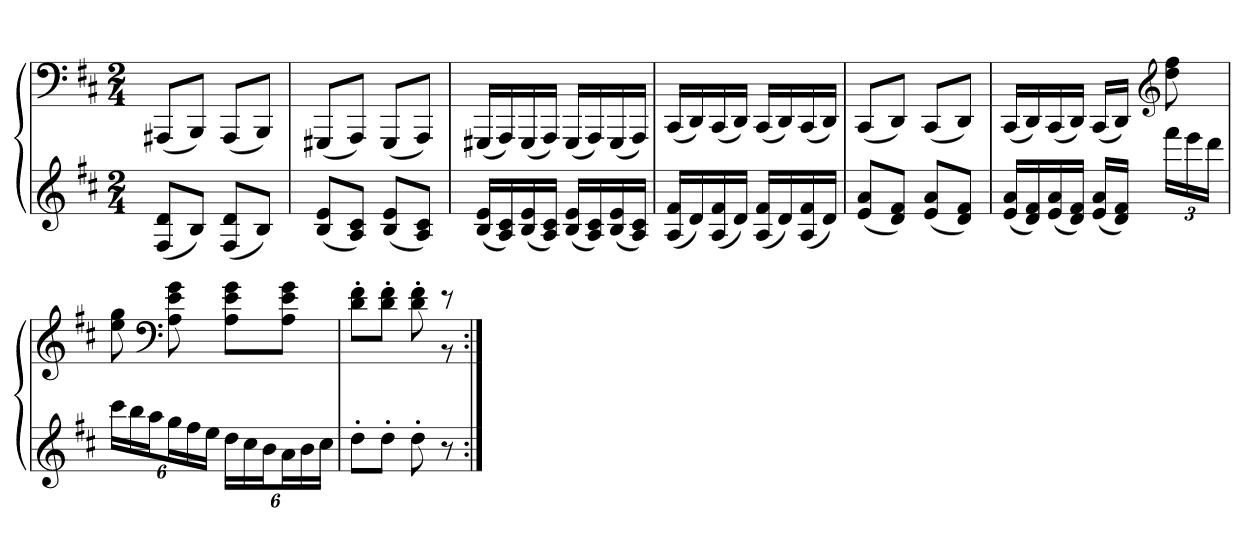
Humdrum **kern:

**kern	**kern
*part1	*part1
*staff2	*staff1
*clefG2	*clefF4
*k[f#c#]	*k[f#c#]
*D:	*D:
*M2/4	*M2/4
=	=
(8F# 8dL	(8AAA#XL
8BJ)	8BBBJ)
(8F# 8dL	(8AAA#L
8BJ)	8BBBJ)
=	=
(8B 8eL	(8GGG#XL
8A 8c#J)	8AAAJ)
(8B 8eL	(8GGG#L
8A 8c#J)	8AAAJ)
=	=
(16B 16eLL	(16GGG#XLL
16A 16c#)	16AAA)
(16B 16e	(16GGG#
16A 16c#JJ)	16AAAJJ)
(16B 16eLL	(16GGG#LL
16A 16c#)	16AAA)
(16B 16e	(16GGG#
16A 16c#JJ)	16AAAJJ)
=	=
(16A 16f#LL	(16CC#LL
16d)	16DD)
(16A 16f#	(16CC#
16dJJ)	16DDJJ)
(16A 16f#LL	(16CC#LL
16d)	16DD)
(16A 16f#	(16CC#
16dJJ)	16DDJJ)
=	=
(8e 8aL	(8CC#L
8d 8f#J)	8DDJ)
(8e 8aL	(8CC#L
8d 8f#J)	8DDJ)
=	=
(16e 16aLL	(16CC#LL
16d 16f#)	16DD)
(16e 16a	(16CC#
16d 16f#JJ)	16DDJJ)
(16e 16aLL	(16CC#LL
16d 16f#JJ)	16DDJJ)
*	*clefG2
24fff#LL	8dd 8ff#
24eee	.
24dddJJ	.
=	=
24ccc#LL	8ee 8gg
24bb	.
24aaJ	.
*	*clefF4
24ggL	8A 8e 8g
24ff#	.
24eeJJ	.
24ddLL	8A 8e 8gL
24cc#	.
24bJ	.
24aL	8A 8e 8gJ
24b	.
24cc#JJ	.
=	=
*	*^
8dd'L	8d' 8f#'L	4.ryy
8dd'J	8d' 8f#'J	.
8dd'	8d' 8f#'	.
8r	8r	8r
*	*v	*v
=:|!	=:|!
*-	*-
